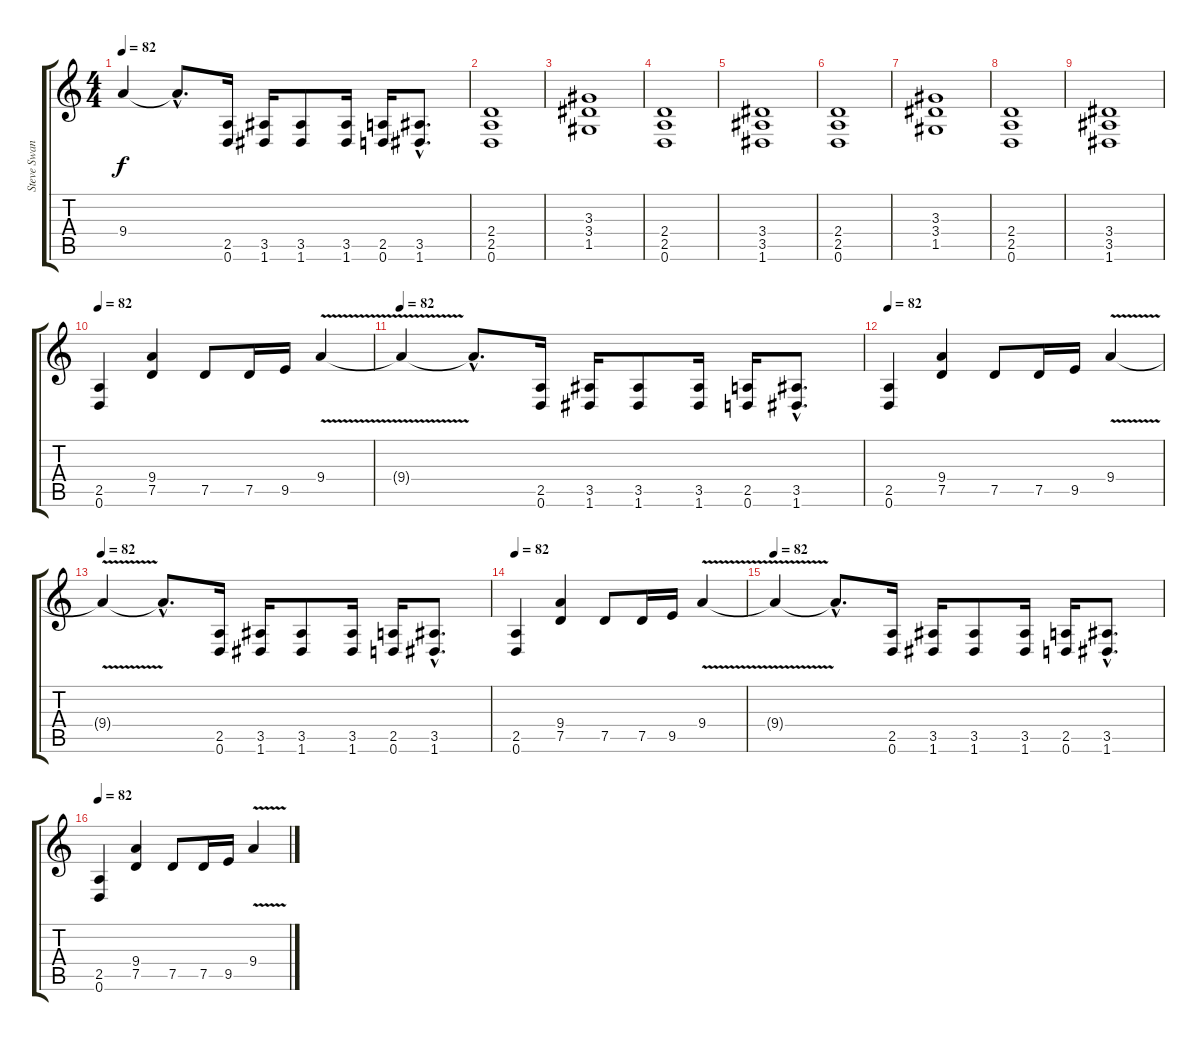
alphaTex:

\track ("Steve Swanson (Rythm Guitar)" "Steve Swan") {instrument distortionguitar}
\staff {score tabs}
\tuning (D4 A3 F3 C3 G2 D2) {hide}
\ts (4 4)
\tempo 82
\clef g2
\ks c
9.4{t}.4{dy f} 9.4{hac t}.8{d} (2.5 0.6).16 (3.5 1.6).16 (3.5 1.6).8 (3.5 1.6).16 (2.5 0.6).16 (3.5{hac} 1.6{hac}).8{d} |
(2.4 2.5 0.6).1 |
(3.3 3.4 1.5).1 |
(2.4 2.5 0.6).1 |
(3.4 3.5 1.6).1 |
(2.4 2.5 0.6).1 |
(3.3 3.4 1.5).1 |
(2.4 2.5 0.6).1 |
(3.4 3.5 1.6).1 |
\tempo 82
(2.5 0.6).4{volume 7} (9.4 7.5).4 7.5.8 7.5.16 9.5.16 9.4{v}.4 |
\tempo 82
9.4{t}.4 9.4{hac t}.8{d} (2.5 0.6).16 (3.5 1.6).16 (3.5 1.6).8 (3.5 1.6).16 (2.5 0.6).16 (3.5{hac} 1.6{hac}).8{d} |
\tempo 82
(2.5 0.6).4 (9.4 7.5).4 7.5.8 7.5.16 9.5.16 9.4{v}.4 |
\tempo 82
9.4{t}.4 9.4{hac t}.8{d} (2.5 0.6).16 (3.5 1.6).16 (3.5 1.6).8 (3.5 1.6).16 (2.5 0.6).16 (3.5{hac} 1.6{hac}).8{d} |
\tempo 82
(2.5 0.6).4 (9.4 7.5).4 7.5.8 7.5.16 9.5.16 9.4{v}.4 |
\tempo 82
9.4{t}.4 9.4{hac t}.8{d} (2.5 0.6).16 (3.5 1.6).16 (3.5 1.6).8 (3.5 1.6).16 (2.5 0.6).16 (3.5{hac} 1.6{hac}).8{d} |
\tempo 82
(2.5 0.6).4 (9.4 7.5).4 7.5.8 7.5.16 9.5.16 9.4{v}.4
